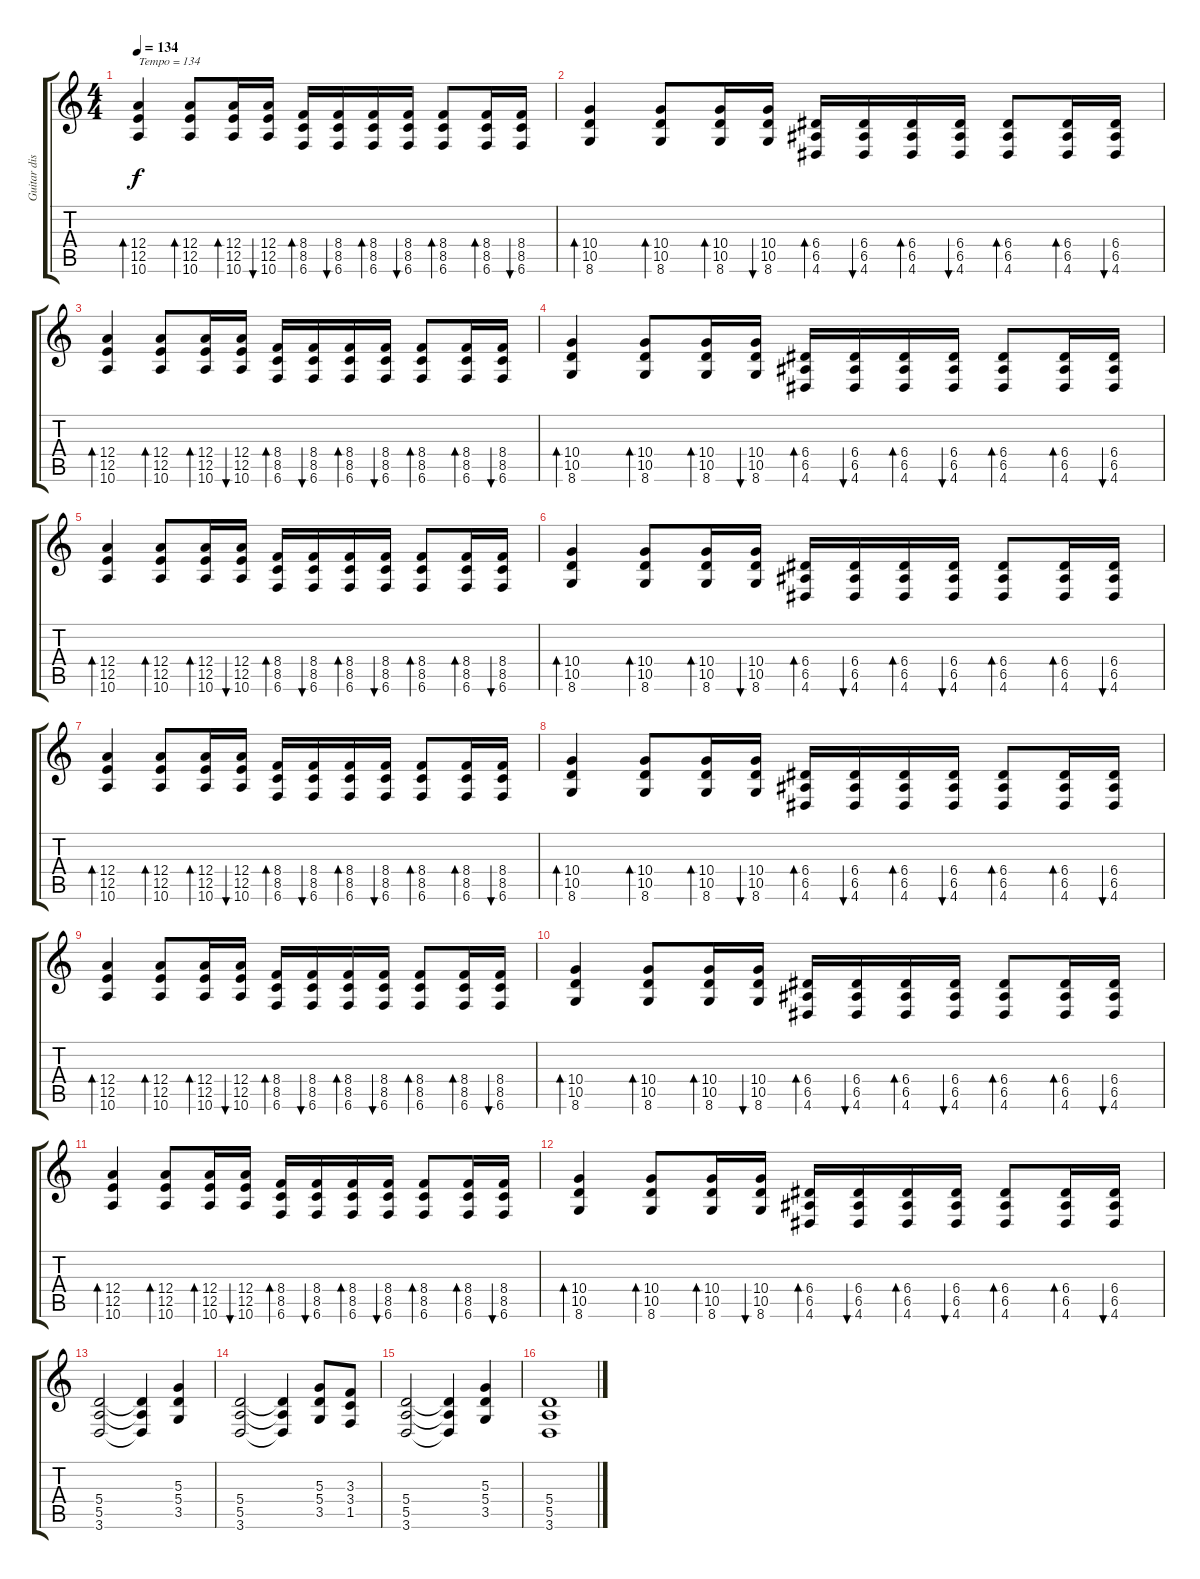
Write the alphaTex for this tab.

\track ("Guitar distortion 1" "Guitar dis") {instrument distortionguitar}
\staff {score tabs}
\tuning (B3 Gb3 D3 A2 E2 B1) {hide}
\ts (4 4)
\tempo 134
\clef g2
\ks c
(12.4 12.5 10.6).4{bd 60 txt "Tempo = 134" dy f instrument distortionguitar} (12.4 12.5 10.6).8{bd 60} (12.4 12.5 10.6).16{bd 60} (12.4 12.5 10.6).16{bu 60} (8.4 8.5 6.6).16{bd 60} (8.4 8.5 6.6).16{bu 60} (8.4 8.5 6.6).16{bd 60} (8.4 8.5 6.6).16{bu 60} (8.4 8.5 6.6).8{bd 60} (8.4 8.5 6.6).16{bd 60} (8.4 8.5 6.6).16{bu 60} |
(10.4 10.5 8.6).4{bd 60} (10.4 10.5 8.6).8{bd 60} (10.4 10.5 8.6).16{bd 60} (10.4 10.5 8.6).16{bu 60} (6.4 6.5 4.6).16{bd 60} (6.4 6.5 4.6).16{bu 60} (6.4 6.5 4.6).16{bd 60} (6.4 6.5 4.6).16{bu 60} (6.4 6.5 4.6).8{bd 60} (6.4 6.5 4.6).16{bd 60} (6.4 6.5 4.6).16{bu 60} |
(12.4 12.5 10.6).4{bd 60} (12.4 12.5 10.6).8{bd 60} (12.4 12.5 10.6).16{bd 60} (12.4 12.5 10.6).16{bu 60} (8.4 8.5 6.6).16{bd 60} (8.4 8.5 6.6).16{bu 60} (8.4 8.5 6.6).16{bd 60} (8.4 8.5 6.6).16{bu 60} (8.4 8.5 6.6).8{bd 60} (8.4 8.5 6.6).16{bd 60} (8.4 8.5 6.6).16{bu 60} |
(10.4 10.5 8.6).4{bd 60} (10.4 10.5 8.6).8{bd 60} (10.4 10.5 8.6).16{bd 60} (10.4 10.5 8.6).16{bu 60} (6.4 6.5 4.6).16{bd 60} (6.4 6.5 4.6).16{bu 60} (6.4 6.5 4.6).16{bd 60} (6.4 6.5 4.6).16{bu 60} (6.4 6.5 4.6).8{bd 60} (6.4 6.5 4.6).16{bd 60} (6.4 6.5 4.6).16{bu 60} |
(12.4 12.5 10.6).4{bd 60} (12.4 12.5 10.6).8{bd 60} (12.4 12.5 10.6).16{bd 60} (12.4 12.5 10.6).16{bu 60} (8.4 8.5 6.6).16{bd 60} (8.4 8.5 6.6).16{bu 60} (8.4 8.5 6.6).16{bd 60} (8.4 8.5 6.6).16{bu 60} (8.4 8.5 6.6).8{bd 60} (8.4 8.5 6.6).16{bd 60} (8.4 8.5 6.6).16{bu 60} |
(10.4 10.5 8.6).4{bd 60} (10.4 10.5 8.6).8{bd 60} (10.4 10.5 8.6).16{bd 60} (10.4 10.5 8.6).16{bu 60} (6.4 6.5 4.6).16{bd 60} (6.4 6.5 4.6).16{bu 60} (6.4 6.5 4.6).16{bd 60} (6.4 6.5 4.6).16{bu 60} (6.4 6.5 4.6).8{bd 60} (6.4 6.5 4.6).16{bd 60} (6.4 6.5 4.6).16{bu 60} |
(12.4 12.5 10.6).4{bd 60} (12.4 12.5 10.6).8{bd 60} (12.4 12.5 10.6).16{bd 60} (12.4 12.5 10.6).16{bu 60} (8.4 8.5 6.6).16{bd 60} (8.4 8.5 6.6).16{bu 60} (8.4 8.5 6.6).16{bd 60} (8.4 8.5 6.6).16{bu 60} (8.4 8.5 6.6).8{bd 60} (8.4 8.5 6.6).16{bd 60} (8.4 8.5 6.6).16{bu 60} |
(10.4 10.5 8.6).4{bd 60} (10.4 10.5 8.6).8{bd 60} (10.4 10.5 8.6).16{bd 60} (10.4 10.5 8.6).16{bu 60} (6.4 6.5 4.6).16{bd 60} (6.4 6.5 4.6).16{bu 60} (6.4 6.5 4.6).16{bd 60} (6.4 6.5 4.6).16{bu 60} (6.4 6.5 4.6).8{bd 60} (6.4 6.5 4.6).16{bd 60} (6.4 6.5 4.6).16{bu 60} |
(12.4 12.5 10.6).4{bd 60} (12.4 12.5 10.6).8{bd 60} (12.4 12.5 10.6).16{bd 60} (12.4 12.5 10.6).16{bu 60} (8.4 8.5 6.6).16{bd 60} (8.4 8.5 6.6).16{bu 60} (8.4 8.5 6.6).16{bd 60} (8.4 8.5 6.6).16{bu 60} (8.4 8.5 6.6).8{bd 60} (8.4 8.5 6.6).16{bd 60} (8.4 8.5 6.6).16{bu 60} |
(10.4 10.5 8.6).4{bd 60} (10.4 10.5 8.6).8{bd 60} (10.4 10.5 8.6).16{bd 60} (10.4 10.5 8.6).16{bu 60} (6.4 6.5 4.6).16{bd 60} (6.4 6.5 4.6).16{bu 60} (6.4 6.5 4.6).16{bd 60} (6.4 6.5 4.6).16{bu 60} (6.4 6.5 4.6).8{bd 60} (6.4 6.5 4.6).16{bd 60} (6.4 6.5 4.6).16{bu 60} |
(12.4 12.5 10.6).4{bd 60} (12.4 12.5 10.6).8{bd 60} (12.4 12.5 10.6).16{bd 60} (12.4 12.5 10.6).16{bu 60} (8.4 8.5 6.6).16{bd 60} (8.4 8.5 6.6).16{bu 60} (8.4 8.5 6.6).16{bd 60} (8.4 8.5 6.6).16{bu 60} (8.4 8.5 6.6).8{bd 60} (8.4 8.5 6.6).16{bd 60} (8.4 8.5 6.6).16{bu 60} |
(10.4 10.5 8.6).4{bd 60} (10.4 10.5 8.6).8{bd 60} (10.4 10.5 8.6).16{bd 60} (10.4 10.5 8.6).16{bu 60} (6.4 6.5 4.6).16{bd 60} (6.4 6.5 4.6).16{bu 60} (6.4 6.5 4.6).16{bd 60} (6.4 6.5 4.6).16{bu 60} (6.4 6.5 4.6).8{bd 60} (6.4 6.5 4.6).16{bd 60} (6.4 6.5 4.6).16{bu 60} |
(5.4 5.5 3.6).2 (5.4{t} 5.5{t} 3.6{t}).4 (5.3 5.4 3.5).4 |
(5.4 5.5 3.6).2 (5.4{t} 5.5{t} 3.6{t}).4 (5.3 5.4 3.5).8 (3.3 3.4 1.5).8 |
(5.4 5.5 3.6).2 (5.4{t} 5.5{t} 3.6{t}).4 (5.3 5.4 3.5).4 |
(5.4 5.5 3.6).1
